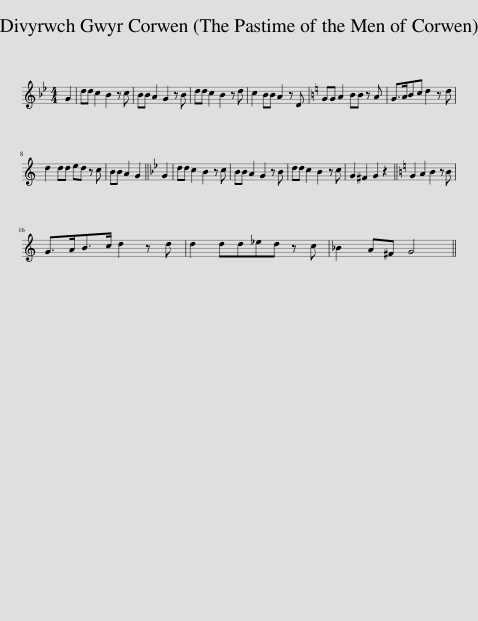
X:1
L:1/8
M:4/4
I:linebreak $
K:Gmin
V:1 treble
V:1
 G2 | dd c2 B2 z c | BB A2 G2 z B | dd c2 B2 z d | c2 BB A2 z D | %5
[K:C] GG A2 BB z A | G>ABc d2 z d |$ d2 dd ed z c | BB A2 G2 ||[K:Gmin] G2 | %10
 dd c2 B2 z c | BB A2 G2 z B | dd c2 B2 z c | G2 ^F2 G2 z2 ||[K:C] G2 A2 B2 z B |$ %15
 G>AB>c d2 z d | d2 dd_ed z c | _B2 A^F G4 || %18
